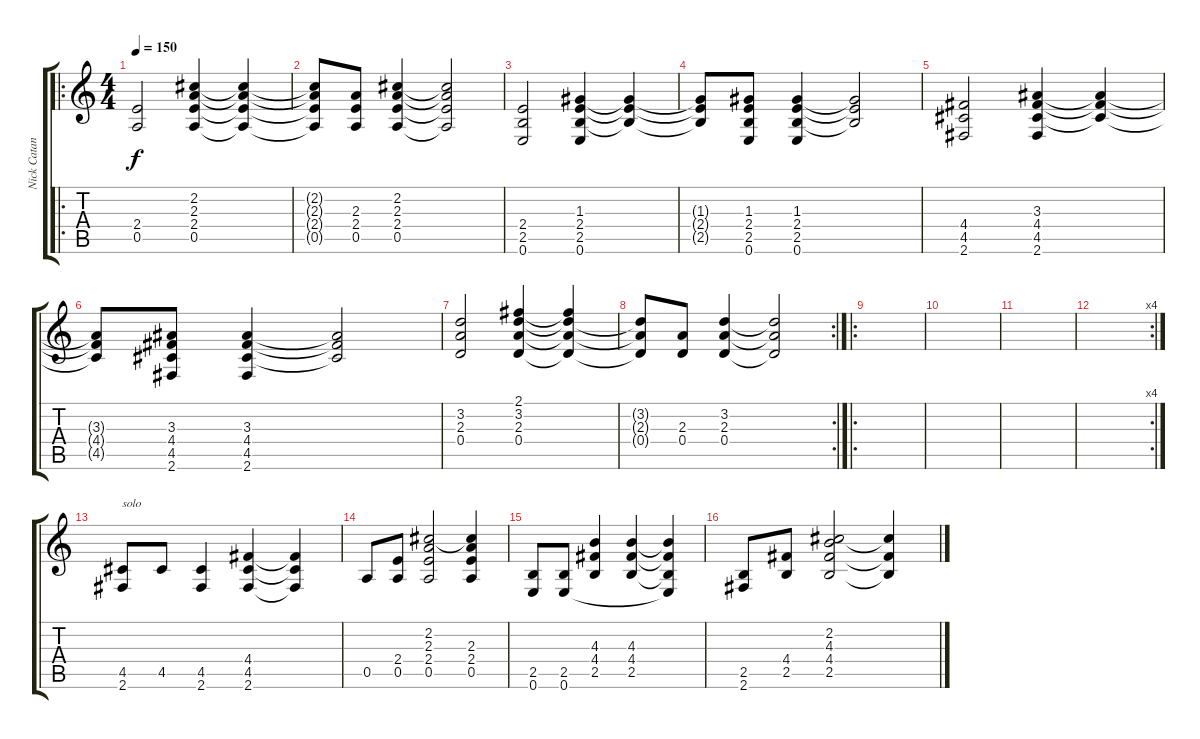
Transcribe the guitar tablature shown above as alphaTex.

\track ("Nick Catanese (Rhythm Guitar)" "Nick Catan") {instrument acousticguitarsteel}
\staff {score tabs}
\tuning (E4 B3 G3 D3 A2 E2) {hide}
\ro
\ts (4 4)
\tempo 150
\clef g2
\ks c
(2.4 0.5).2{dy f volume 10} (2.2 2.3 2.4 0.5).4 (2.2{t} 2.3{t} 2.4{t} 0.5{t}).4 |
(2.2{t} 2.3{t} 2.4{t} 0.5{t}).8 (2.3 2.4 0.5).8 (2.2 2.3 2.4 0.5).4 (2.2{t} 2.3{t} 2.4{t} 0.5{t}).2 |
(2.4 2.5 0.6).2 (1.3 2.4 2.5 0.6).4 (1.3{t} 2.4{t} 2.5{t}).4 |
(1.3{t} 2.4{t} 2.5{t}).8 (1.3 2.4 2.5 0.6).8 (1.3 2.4 2.5 0.6).4 (1.3{t} 2.4{t} 2.5{t}).2 |
(4.4 4.5 2.6).2 (3.3 4.4 4.5 2.6).4 (3.3{t} 4.4{t} 4.5{t}).4 |
(3.3{t} 4.4{t} 4.5{t}).8 (3.3 4.4 4.5 2.6).8 (3.3 4.4 4.5 2.6).4 (3.3{t} 4.4{t} 4.5{t}).2 |
(3.2 2.3 0.4).2 (2.1 3.2 2.3 0.4).4 (2.1{t} 3.2{t} 2.3{t} 0.4{t}).4 |
\rc 2
(3.2{t} 2.3{t} 0.4{t}).8 (2.3 0.4).8 (3.2 2.3 0.4).4 (3.2{t} 2.3{t} 0.4{t}).2 |
\ro
|
|
|
\rc 4
|
(4.5 2.6).8{txt "solo"} 4.5.8 (4.5 2.6).4 (4.4 4.5 2.6).4 (4.4{t} 4.5{t} 2.6{t}).4 |
0.5.8 (2.4 0.5).8 (2.2 2.3 2.4 0.5).2 (2.2{t} 2.3 2.4 0.5).4 |
(2.5 0.6).8 (2.5 0.6).8 (4.3 4.4 2.5).4 (4.3 4.4 2.5).4 (4.3{t} 4.4{t} 2.5{t} 0.6{t}).4 |
(2.5 2.6).8 (4.4 2.5).8 (2.2 4.3 4.4 2.5).2 (2.2{t} 4.4{t} 2.5{t}).4
